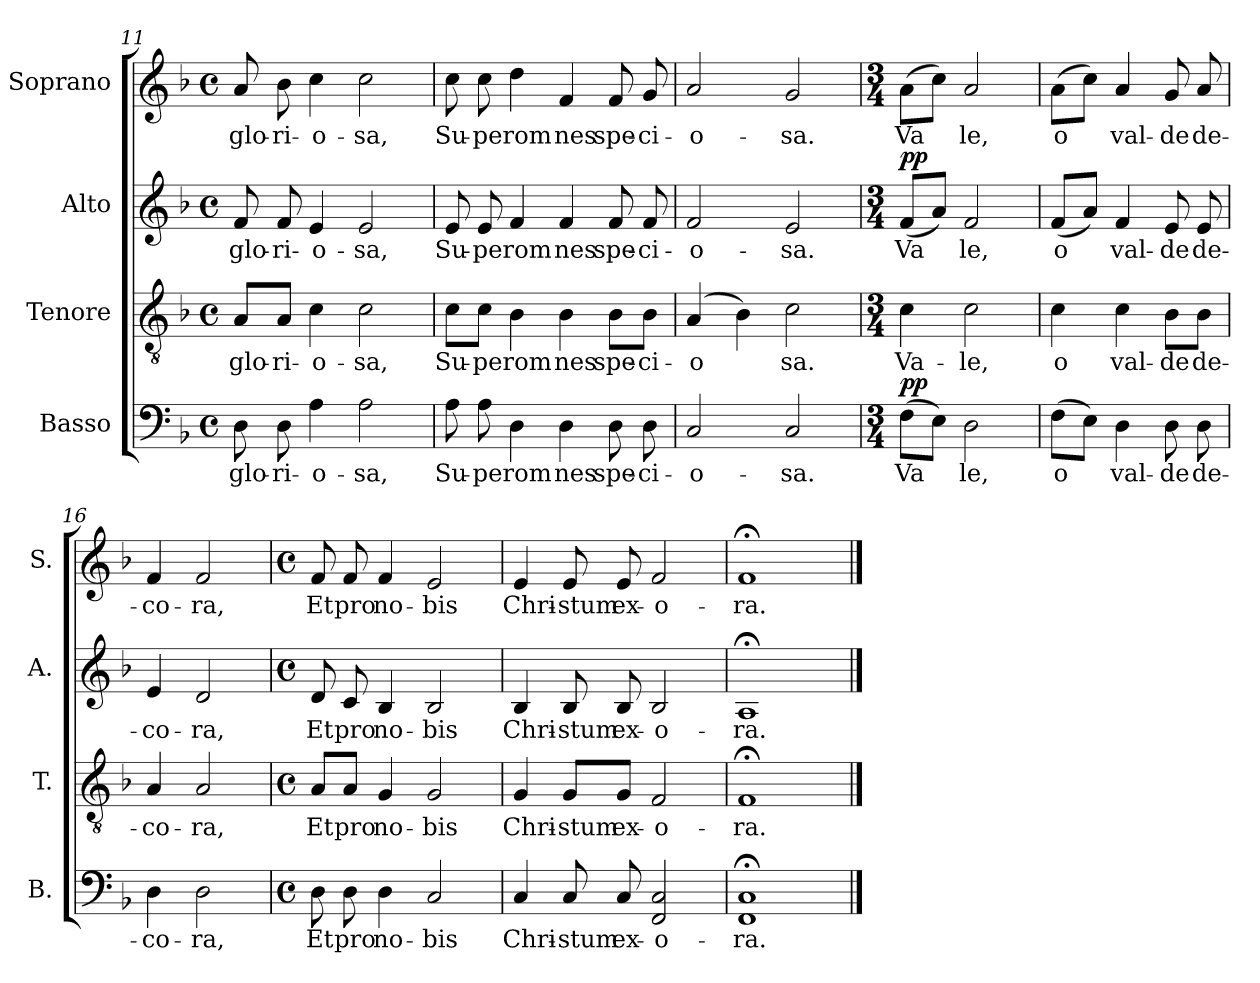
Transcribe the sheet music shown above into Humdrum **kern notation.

**kern	**text	**dynam	**kern	**text	**kern	**text	**dynam	**kern	**text
*part4	*part4	*part4	*part3	*part3	*part2	*part2	*part2	*part1	*part1
*staff4	*staff4	*staff4	*staff3	*staff3	*staff2	*staff2	*staff2	*staff1	*staff1
*I"Basso	*	*	*I"Tenore	*	*I"Alto	*	*	*I"Soprano	*
*I'B.	*	*	*I'T.	*	*I'A.	*	*	*I'S.	*
*clefF4	*	*	*clefGv2	*	*clefG2	*	*	*clefG2	*
*k[b-]	*	*	*k[b-]	*	*k[b-]	*	*	*k[b-]	*
*F:	*	*	*F:	*	*F:	*	*	*F:	*
*M4/4	*	*	*M4/4	*	*M4/4	*	*	*M4/4	*
*met(c)	*	*	*met(c)	*	*met(c)	*	*	*met(c)	*
=11	=11	=11	=11	=11	=11	=11	=11	=11	=11
!	!LO:LY:b:cj	!	!	!LO:LY:b:cj	!	!LO:LY:b:cj	!	!	!LO:LY:b:cj
8D\	glo-	.	8A/L	glo-	8f/	glo-	.	8a/	glo-
!	!LO:LY:b:cj	!	!	!LO:LY:b:cj	!	!LO:LY:b:cj	!	!	!LO:LY:b:cj
8D\	-ri-	.	8A/J	-ri-	8f/	-ri-	.	8b-\	-ri-
!	!LO:LY:b:cj	!	!	!LO:LY:b:cj	!	!LO:LY:b:cj	!	!	!LO:LY:b:cj
4A\	-o-	.	4c\	-o-	4e/	-o-	.	4cc\	-o-
!	!LO:LY:b:cj	!	!	!LO:LY:b:cj	!	!LO:LY:b:cj	!	!	!LO:LY:b:cj
2A\	-sa,	.	2c\	-sa,	2e/	-sa,	.	2cc\	-sa,
=12	=12	=12	=12	=12	=12	=12	=12	=12	=12
!	!LO:LY:b:cj	!	!	!LO:LY:b:cj	!	!LO:LY:b:cj	!	!	!LO:LY:b:cj
8A\	Su-	.	8c\L	Su-	8e/	Su-	.	8cc\	Su-
!	!LO:LY:b:cj	!	!	!LO:LY:b:cj	!	!LO:LY:b:cj	!	!	!LO:LY:b:cj
8A\	-perom-	.	8c\J	-perom-	8e/	-perom-	.	8cc\	-perom-
!	!LO:LY:b:cj	!	!	!LO:LY:b:cj	!	!LO:LY:b:cj	!	!	!LO:LY:b:cj
4D\	--	.	4B-\	--	4f/	--	.	4dd\	--
!	!LO:LY:b:cj	!	!	!LO:LY:b:cj	!	!LO:LY:b:cj	!	!	!LO:LY:b:cj
4D\	-nes	.	4B-\	-nes	4f/	-nes	.	4f/	-nes
!	!LO:LY:b:cj	!	!	!LO:LY:b:cj	!	!LO:LY:b:cj	!	!	!LO:LY:b:cj
8D\	spe-	.	8B-\L	spe-	8f/	spe-	.	8f/	spe-
!	!LO:LY:b:cj	!	!	!LO:LY:b:cj	!	!LO:LY:b:cj	!	!	!LO:LY:b:cj
8D\	-ci-	.	8B-\J	-ci-	8f/	-ci-	.	8g/	-ci-
!!LO:PB:g=z
=13	=13	=13	=13	=13	=13	=13	=13	=13	=13
!	!LO:LY:b:cj	!	!	!LO:LY:b:cj	!	!LO:LY:b:cj	!	!	!LO:LY:b:cj
2C/	-o-	.	(>4A/	-o-	2f/	-o-	.	2a/	-o-
!	!	!	!	!LO:LY:b:cj	!	!	!	!	!
.	.	.	4B-\)	--	.	.	.	.	.
!	!LO:LY:b:cj	!	!	!LO:LY:b:cj	!	!LO:LY:b:cj	!	!	!LO:LY:b:cj
2C/	-sa.	.	2c\	-sa.	2e/	-sa.	.	2g/	-sa.
=14	=14	=14	=14	=14	=14	=14	=14	=14	=14
*M3/4	*	*	*M3/4	*	*M3/4	*	*	*M3/4	*
!	!LO:LY:b:cj	!LO:DY:a	!	!LO:LY:b:cj	!	!LO:LY:b:cj	!	!	!LO:LY:b:cj
!	!	!LO:DY:n=1:b	!	!	!	!	!LO:DY:a	!	!
!	!	!	!	!	!	!	!LO:DY:n=1:b	!	!
(>8F\L	Va-	p p	4c\	Va-	(<8f/L	Va-	p p	(>8a\L	Va-
!	!LO:LY:b:cj	!	!	!	!	!LO:LY:b:cj	!	!	!LO:LY:b:cj
8E\J)	--	.	.	.	8a/J)	--	.	8cc\J)	--
!	!LO:LY:b:cj	!	!	!LO:LY:b:cj	!	!LO:LY:b:cj	!	!	!LO:LY:b:cj
2D\	-le,	.	2c\	-le,	2f/	-le,	.	2a/	-le,
=15	=15	=15	=15	=15	=15	=15	=15	=15	=15
!	!LO:LY:b:cj	!	!	!LO:LY:b:cj	!	!LO:LY:b:cj	!	!	!LO:LY:b:cj
(>8F\L	o	.	4c\	o	(<8f/L	o	.	(>8a\L	o
!	!LO:LY:b:cj	!	!	!	!	!LO:LY:b:cj	!	!	!LO:LY:b:cj
8E\J)	.	.	.	.	8a/J)	.	.	8cc\J)	.
!	!LO:LY:b:cj	!	!	!LO:LY:b:cj	!	!LO:LY:b:cj	!	!	!LO:LY:b:cj
4D\	val-	.	4c\	val-	4f/	val-	.	4a/	val-
!	!LO:LY:b:cj	!	!	!LO:LY:b:cj	!	!LO:LY:b:cj	!	!	!LO:LY:b:cj
8D\	-de	.	8B-\L	-de	8e/	-de	.	8g/	-de
!	!LO:LY:b:cj	!	!	!LO:LY:b:cj	!	!LO:LY:b:cj	!	!	!LO:LY:b:cj
8D\	de-	.	8B-\J	de-	8e/	de-	.	8a/	de-
=16	=16	=16	=16	=16	=16	=16	=16	=16	=16
!	!LO:LY:b:cj	!	!	!LO:LY:b:cj	!	!LO:LY:b:cj	!	!	!LO:LY:b:cj
4D\	-co-	.	4A/	-co-	4e/	-co-	.	4f/	-co-
!	!LO:LY:b:cj	!	!	!LO:LY:b:cj	!	!LO:LY:b:cj	!	!	!LO:LY:b:cj
2D\	-ra,	.	2A/	-ra,	2d/	-ra,	.	2f/	-ra,
!!LO:LB:g=z
=17	=17	=17	=17	=17	=17	=17	=17	=17	=17
*M4/4	*	*	*M4/4	*	*M4/4	*	*	*M4/4	*
*met(c)	*	*	*met(c)	*	*met(c)	*	*	*met(c)	*
!	!LO:LY:b:cj	!	!	!LO:LY:b:cj	!	!LO:LY:b:cj	!	!	!LO:LY:b:cj
8D\	Et	.	8A/L	Et	8d/	Et	.	8f/	Et
!	!LO:LY:b:cj	!	!	!LO:LY:b:cj	!	!LO:LY:b:cj	!	!	!LO:LY:b:cj
8D\	pro	.	8A/J	pro	8c/	pro	.	8f/	pro
!	!LO:LY:b:cj	!	!	!LO:LY:b:cj	!	!LO:LY:b:cj	!	!	!LO:LY:b:cj
4D\	no-	.	4G/	no-	4B-/	no-	.	4f/	no-
!	!LO:LY:b:cj	!	!	!LO:LY:b:cj	!	!LO:LY:b:cj	!	!	!LO:LY:b:cj
2C/	-bis	.	2G/	-bis	2B-/	-bis	.	2e/	-bis
=18	=18	=18	=18	=18	=18	=18	=18	=18	=18
!	!LO:LY:b:cj	!	!	!LO:LY:b:cj	!	!LO:LY:b:cj	!	!	!LO:LY:b:cj
4C/	Chri-	.	4G/	Chri-	4B-/	Chri-	.	4e/	Chri-
!	!LO:LY:b:cj	!	!	!LO:LY:b:cj	!	!LO:LY:b:cj	!	!	!LO:LY:b:cj
8C/	-stum	.	8G/L	-stum	8B-/	-stum	.	8e/	-stum
!	!LO:LY:b:cj	!	!	!LO:LY:b:cj	!	!LO:LY:b:cj	!	!	!LO:LY:b:cj
8C/	ex-	.	8G/J	ex-	8B-/	ex-	.	8e/	ex-
!	!LO:LY:b:cj	!	!	!LO:LY:b:cj	!	!LO:LY:b:cj	!	!	!LO:LY:b:cj
2C/ 2FF/	-o-	.	2F/	-o-	2B-/	-o-	.	2f/	-o-
=19	=19	=19	=19	=19	=19	=19	=19	=19	=19
!	!LO:LY:b:cj	!	!	!LO:LY:b:cj	!	!LO:LY:b:cj	!	!	!LO:LY:b:cj
1C;< 1FF;<	-ra.	.	1F;<	-ra.	1A;<	-ra.	.	1f;<	-ra.
==	==	==	==	==	==	==	==	==	==
*-	*-	*-	*-	*-	*-	*-	*-	*-	*-
